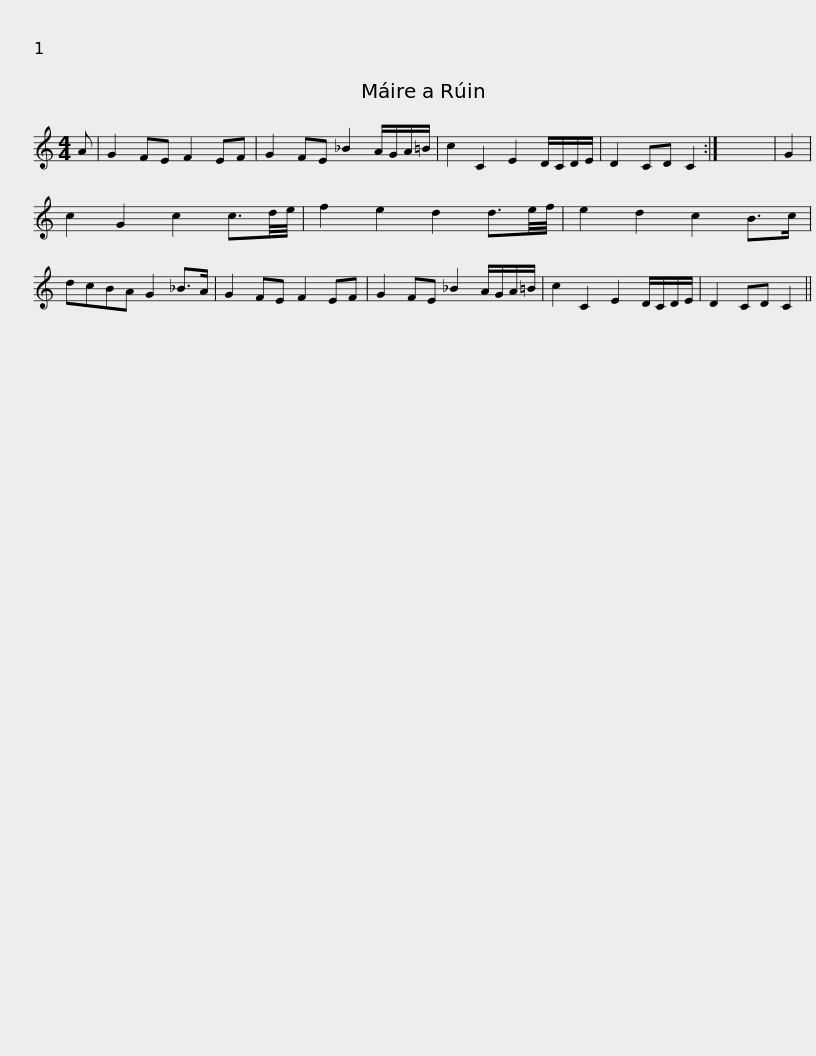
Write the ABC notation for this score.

X:1
L:1/8
M:4/4
I:linebreak $
K:C
V:1 treble
V:1
 A | G2 FE F2 EF | G2 FE _B2 A/G/A/=B/ | c2 C2 E2 D/C/D/E/ | D2 CD C2 :| %5
 x8 | G2 | c2 G2 c2 c3/2d/4e/4 |$ f2 e2 d2 d3/2e/4f/4 | e2 d2 c2 B>c | %10
 dcBA G2 _B>A | G2 FE F2 EF | G2 FE _B2 A/G/A/=B/ | c2 C2 E2 D/C/D/E/ |$ D2 CD C2 || %15
